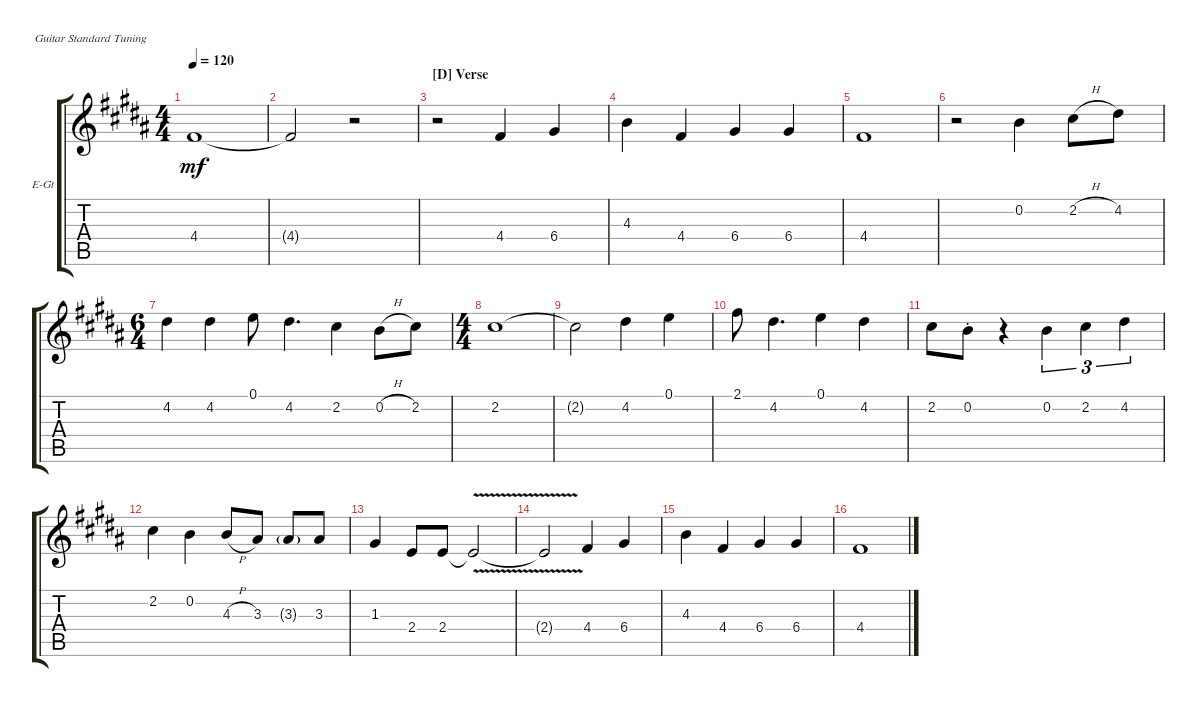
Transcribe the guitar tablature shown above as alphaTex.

\defaultSystemsLayout 4
\bracketExtendMode groupsimilarinstruments
\firstSystemTrackNameOrientation horizontal
\otherSystemsTrackNameOrientation horizontal
\track ("Art's Voice" "E-Gt") {instrument electricguitarclean}
\staff {score tabs}
\tuning (E4 B3 G3 D3 A2 E2)
\ts (4 4)
\tempo 120
\clef g2
\scale
0.333333
\ks b
4.4.1{dy mf} |
\scale
0.333333 4.4{t}.2 r.2 |
\section ("D" "Verse")
\scale
0.333333 r.2 4.4.4 6.4.4 |
\scale
0.333333 4.3.4 4.4.4 6.4.4 6.4.4 |
\scale
0.333333 4.4.1 |
\scale
0.333333 r.2 0.2.4 2.2{h}.8 4.2.8 |
\ts (6 4)
\scale
0.415663 4.2.4 4.2.4 0.1.8 4.2.4{d} 2.2.4 0.2{h}.8 2.2.8 |
\ts (4 4)
\scale
0.415663 2.2.1 |
\scale
0.168675 2.2{t}.2 4.2.4 0.1.4 |
\scale
0.333333 2.1.8 4.2.4{d} 0.1.4 4.2.4 |
\scale
0.333333 2.2.8 0.2{st}.8 r.4 0.2.4{tu (3 2)} 2.2.4{tu (3 2)} 4.2.4{tu (3 2)} |
\scale
0.333333 2.2.4 0.2.4 4.3{h}.8 3.3.8 3.3{g}.8 3.3.8 |
\scale
0.333333 1.3.4 2.4.8 2.4.8 2.4{v t}.2 |
\scale
0.333333 2.4{v t}.2 4.4.4 6.4.4 |
\scale
0.333333 4.3.4 4.4.4 6.4.4 6.4.4 |
\scale
0.333333 4.4.1
